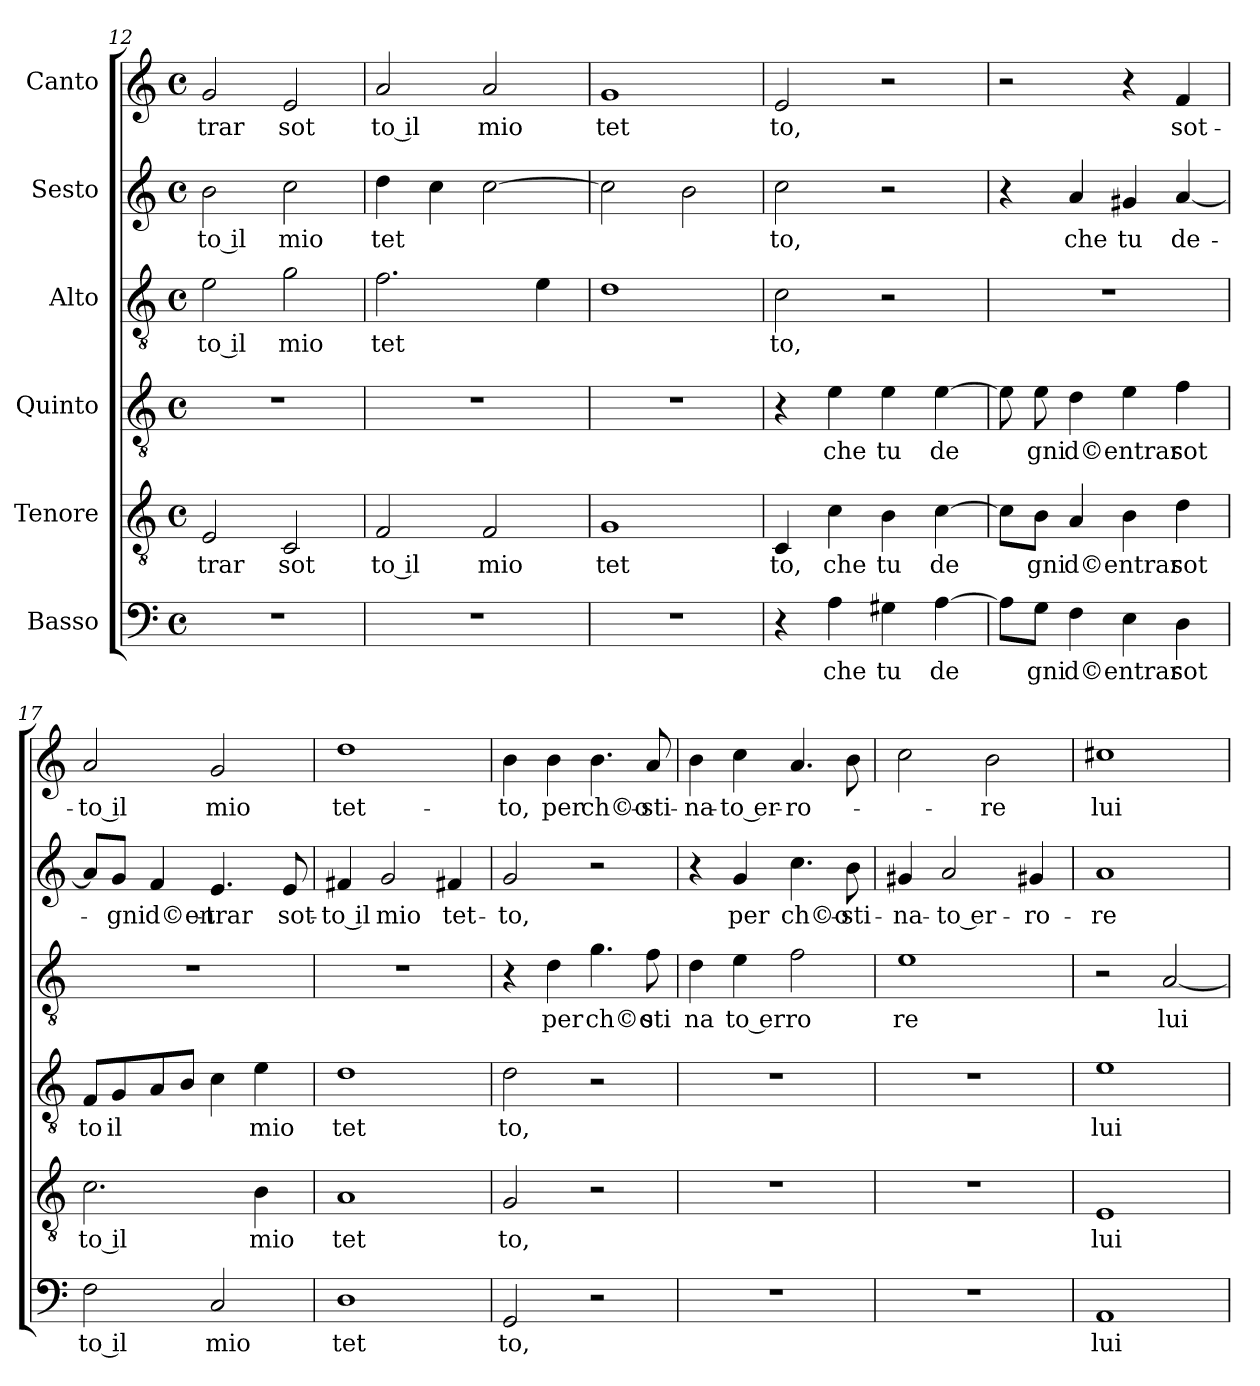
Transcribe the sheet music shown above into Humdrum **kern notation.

**kern	**text	**kern	**text	**kern	**text	**kern	**text	**kern	**text	**kern	**text
*part6	*part6	*part5	*part5	*part4	*part4	*part3	*part3	*part2	*part2	*part1	*part1
*staff6	*staff6	*staff5	*staff5	*staff4	*staff4	*staff3	*staff3	*staff2	*staff2	*staff1	*staff1
*I"Basso	*	*I"Tenore	*	*I"Quinto	*	*I"Alto	*	*I"Sesto	*	*I"Canto	*
*clefF4	*	*clefGv2	*	*clefGv2	*	*clefGv2	*	*clefG2	*	*clefG2	*
*M4/4	*	*M4/4	*	*M4/4	*	*M4/4	*	*M4/4	*	*M4/4	*
*met(c)	*	*met(c)	*	*met(c)	*	*met(c)	*	*met(c)	*	*met(c)	*
=12	=12	=12	=12	=12	=12	=12	=12	=12	=12	=12	=12
!	!	!	!LO:LY:b:cj	!	!	!	!LO:LY:b:rj	!	!LO:LY:b:rj	!	!LO:LY:b:cj
1r	.	2E/	trar	1r	.	2e\)	to il	(<2b\	to il	2g/	trar
!	!	!	!LO:LY:b:cj	!	!	!	!LO:LY:b:cj	!	!LO:LY:b:cj	!	!LO:LY:b:cj
.	.	2C/	sot	.	.	2g\	mio	2cc\	mio	2e/	sot
=13	=13	=13	=13	=13	=13	=13	=13	=13	=13	=13	=13
!	!	!	!LO:LY:b:rj	!	!	!	!LO:LY:b	!	!LO:LY:b	!	!LO:LY:b:rj
1r	.	2F/	to il	1r	.	2.f\	tet	4dd\	tet	2a/	to il
.	.	.	.	.	.	.	.	4cc\	.	.	.
!	!	!	!LO:LY:b:cj	!	!	!	!	!	!	!	!LO:LY:b:cj
.	.	2F/	mio	.	.	.	.	[>2cc\	.	2a/	mio
.	.	.	.	.	.	4e\	.	.	.	.	.
=14	=14	=14	=14	=14	=14	=14	=14	=14	=14	=14	=14
!	!	!	!LO:LY:b:cj	!	!	!	!	!	!	!	!LO:LY:b:cj
1r	.	1G	tet	1r	.	1d	.	2cc\]	.	1g	tet
.	.	.	.	.	.	.	.	2b\	.	.	.
=15	=15	=15	=15	=15	=15	=15	=15	=15	=15	=15	=15
!	!	!	!LO:LY:b:cj	!	!	!	!LO:LY:b:cj	!	!LO:LY:b:cj	!	!LO:LY:b:cj
4r	.	4C/	to,	4r	.	2c\	to,	2cc\	to,	2e/	to,
!	!LO:LY:b:cj	!	!LO:LY:b:cj	!	!LO:LY:b:cj	!	!	!	!	!	!
4A\	che	4c\	che	4e\	che	.	.	.	.	.	.
!	!LO:LY:b:cj	!	!LO:LY:b:cj	!	!LO:LY:b:cj	!	!	!	!	!	!
4G#X\	tu	4B\	tu	4e\	tu	2r	.	2r	.	2r	.
!	!LO:LY:b:cj	!	!LO:LY:b:cj	!	!LO:LY:b:cj	!	!	!	!	!	!
[>4A\	de	[<4c\	de	[>4e\	de	.	.	.	.	.	.
!!LO:LB:g=z
=16	=16	=16	=16	=16	=16	=16	=16	=16	=16	=16	=16
8A\L]	.	8c\L]	.	8e\]	.	1r	.	4r	.	2r	.
!	!LO:LY:b:cj	!	!LO:LY:b:cj	!	!LO:LY:b:cj	!	!	!	!	!	!
8G\J	gni	8B\J	gni	8e\	gni	.	.	.	.	.	.
!	!LO:LY:b:cj	!	!LO:LY:b:cj	!	!LO:LY:b:cj	!	!	!	!LO:LY:b:cj	!	!
4F\	d©entrar	4A/	d©entrar	4d\	d©entrar	.	.	4a/	che	.	.
!	!	!	!	!	!	!	!	!	!LO:LY:b:cj	!	!
4E\	.	4B\	.	4e\	.	.	.	4g#X/	tu	4r	.
!	!LO:LY:b:cj	!	!LO:LY:b:cj	!	!LO:LY:b:cj	!	!	!	!LO:LY:b:cj	!	!LO:LY:b:cj
4D\	sot	4d\	sot	4f\	sot	.	.	[<4a/	de-	4f/	sot-
=17	=17	=17	=17	=17	=17	=17	=17	=17	=17	=17	=17
!	!LO:LY:b:rj	!	!LO:LY:b:rj	!	!LO:LY:b:cj	!	!	!	!	!	!LO:LY:b:rj
2F\	to il	2.c\	to il	8F/L	to	1r	.	8a/L]	.	2a/	-to il
!	!	!	!	!	!LO:LY:b:cj	!	!	!	!LO:LY:b:cj	!	!
.	.	.	.	8G/	il	.	.	8g/J	-gni	.	.
!	!	!	!	!	!	!	!	!	!LO:LY:b:cj	!	!
.	.	.	.	8A/	.	.	.	4f/	d©en-	.	.
.	.	.	.	8B/J	.	.	.	.	.	.	.
!	!LO:LY:b:cj	!	!	!	!	!	!	!	!LO:LY:b:cj	!	!LO:LY:b:cj
2C/	mio	.	.	4c\	.	.	.	4.e/	-trar	2g/	mio
!	!	!	!LO:LY:b:cj	!	!LO:LY:b:cj	!	!	!	!	!	!
.	.	4B\	mio	4e\	mio	.	.	.	.	.	.
!	!	!	!	!	!	!	!	!	!LO:LY:b:cj	!	!
.	.	.	.	.	.	.	.	8e/	sot-	.	.
=18	=18	=18	=18	=18	=18	=18	=18	=18	=18	=18	=18
!	!LO:LY:b:cj	!	!LO:LY:b:cj	!	!LO:LY:b:cj	!	!	!	!LO:LY:b:rj	!	!LO:LY:b:cj
1D	tet	1A	tet	1d	tet	1r	.	4f#X/	-to il	1dd	tet-
!	!	!	!	!	!	!	!	!	!LO:LY:b:cj	!	!
.	.	.	.	.	.	.	.	2g/	mio	.	.
!	!	!	!	!	!	!	!	!	!LO:LY:b:cj	!	!
.	.	.	.	.	.	.	.	4f#X/	tet-	.	.
=19	=19	=19	=19	=19	=19	=19	=19	=19	=19	=19	=19
!	!LO:LY:b:cj	!	!LO:LY:b:cj	!	!LO:LY:b:cj	!	!	!	!LO:LY:b:cj	!	!LO:LY:b:cj
2GG/	to,	2G/	to,	2d\	to,	4r	.	2g/	-to,	4b\	-to,
!	!	!	!	!	!	!	!LO:LY:b:cj	!	!	!	!LO:LY:b:cj
.	.	.	.	.	.	4d\	per	.	.	4b\	per
!	!	!	!	!	!	!	!LO:LY:b:cj	!	!	!	!LO:LY:b:cj
2r	.	2r	.	2r	.	4.g\	ch©o	2r	.	4.b\	ch©o-
!	!	!	!	!	!	!	!LO:LY:b:cj	!	!	!	!LO:LY:b:cj
.	.	.	.	.	.	8f\	sti	.	.	8a/	-sti-
=20	=20	=20	=20	=20	=20	=20	=20	=20	=20	=20	=20
!	!	!	!	!	!	!	!LO:LY:b:cj	!	!	!	!LO:LY:b:cj
1r	.	1r	.	1r	.	4d\	na	4r	.	4b\	-na-
!	!	!	!	!	!	!	!LO:LY:b:rj	!	!LO:LY:b:cj	!	!LO:LY:b:rj
.	.	.	.	.	.	4e\	to er	4g/	per	4cc\	-to er-
!	!	!	!	!	!	!	!LO:LY:b:cj	!	!LO:LY:b:cj	!	!LO:LY:b:cj
.	.	.	.	.	.	2f\	ro	4.cc\	ch©o-	4.a/	-ro-
!	!	!	!	!	!	!	!	!	!LO:LY:b:cj	!	!
.	.	.	.	.	.	.	.	8b\	-sti-	8b\	.
=21	=21	=21	=21	=21	=21	=21	=21	=21	=21	=21	=21
!	!	!	!	!	!	!	!LO:LY:b:cj	!	!LO:LY:b:cj	!	!
1r	.	1r	.	1r	.	1e	re	4g#X/	-na-	2cc\	.
!	!	!	!	!	!	!	!	!	!LO:LY:b:rj	!	!
.	.	.	.	.	.	.	.	2a/	-to er-	.	.
!	!	!	!	!	!	!	!	!	!	!	!LO:LY:b:cj
.	.	.	.	.	.	.	.	.	.	2b\	-re
!	!	!	!	!	!	!	!	!	!LO:LY:b:cj	!	!
.	.	.	.	.	.	.	.	4g#X/	-ro-	.	.
!!LO:PB:g=z
=22	=22	=22	=22	=22	=22	=22	=22	=22	=22	=22	=22
!	!LO:LY:b:cj	!	!LO:LY:b:cj	!	!LO:LY:b:cj	!	!	!	!LO:LY:b:cj	!	!LO:LY:b:cj
1AA	lui	1E	lui	1e	lui	2r	.	1a	-re	1cc#X	lui
!	!	!	!	!	!	!	!LO:LY:b	!	!	!	!
.	.	.	.	.	.	[<2A/	lui	.	.	.	.
=	=	=	=	=	=	=	=	=	=	=	=
*-	*-	*-	*-	*-	*-	*-	*-	*-	*-	*-	*-
